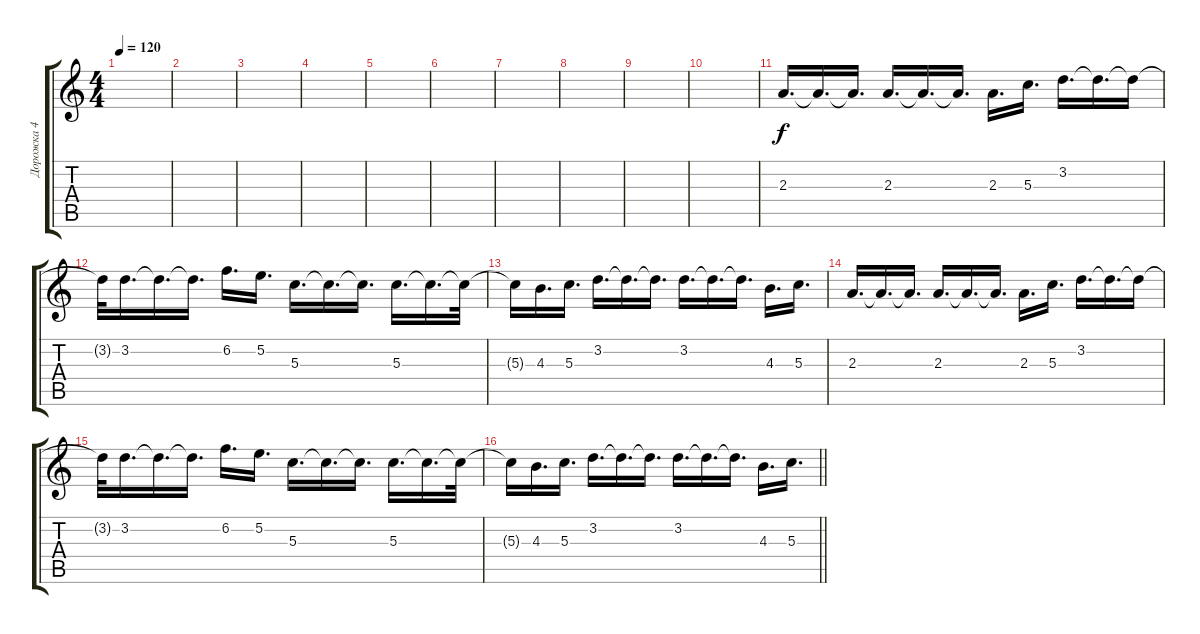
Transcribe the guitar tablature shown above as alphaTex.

\track ("Дорожка 4" "Дорожка 4") {instrument distortionguitar}
\staff {score tabs}
\tuning (E4 B3 G3 D3 A2 E2) {hide}
\ts (4 4)
\tempo 120
\clef g2
\ks c
|
|
|
|
|
|
|
|
|
|
2.3.16{d} 2.3{t}.16{d} 2.3{t}.16{d} 2.3.16{d} 2.3{t}.16{d} 2.3{t}.16{d} 2.3.16{d} 5.3.16{d} 3.2.16{d} 3.2{t}.16{d} 3.2{t}.16 |
3.2{t}.32 3.2.16{d} 3.2{t}.16{d} 3.2{t}.16{d} 6.2.16{d} 5.2.16{d} 5.3.16{d} 5.3{t}.16{d} 5.3{t}.16{d} 5.3.16{d} 5.3{t}.16{d} 5.3{t}.32 |
5.3{t}.16 4.3.16{d} 5.3.16{d} 3.2.16{d} 3.2{t}.16{d} 3.2{t}.16{d} 3.2.16{d} 3.2{t}.16{d} 3.2{t}.16{d} 4.3.16{d} 5.3.16{d} |
2.3.16{d} 2.3{t}.16{d} 2.3{t}.16{d} 2.3.16{d} 2.3{t}.16{d} 2.3{t}.16{d} 2.3.16{d} 5.3.16{d} 3.2.16{d} 3.2{t}.16{d} 3.2{t}.16 |
3.2{t}.32 3.2.16{d} 3.2{t}.16{d} 3.2{t}.16{d} 6.2.16{d} 5.2.16{d} 5.3.16{d} 5.3{t}.16{d} 5.3{t}.16{d} 5.3.16{d} 5.3{t}.16{d} 5.3{t}.32 |
\barLineRight lightlight
5.3{t}.16 4.3.16{d} 5.3.16{d} 3.2.16{d} 3.2{t}.16{d} 3.2{t}.16{d} 3.2.16{d} 3.2{t}.16{d} 3.2{t}.16{d} 4.3.16{d} 5.3.16{d}
